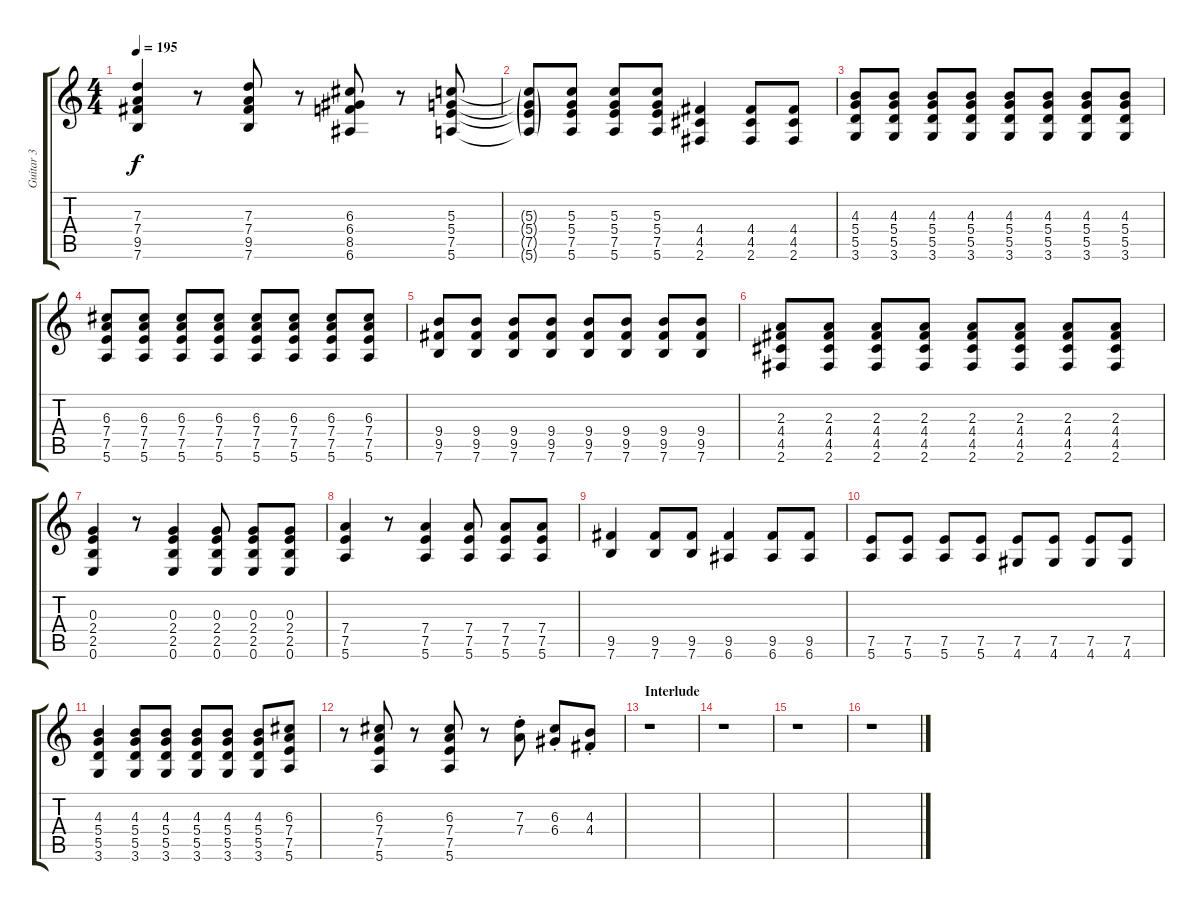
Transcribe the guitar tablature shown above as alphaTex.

\track ("Guitar 3" "Guitar 3") {instrument electricguitarclean}
\staff {score tabs}
\tuning (E4 B3 G3 D3 A2 E2) {hide}
\ts (4 4)
\tempo 195
\clef g2
\ks c
(7.3 7.4 9.5 7.6).4{dy f} r.8 (7.3 7.4 9.5 7.6).8 r.8 (6.3 6.4 8.5 6.6).8 r.8 (5.3 5.4 7.5 5.6).8 |
(5.3{g t} 5.4{g t} 7.5{g t} 5.6{g t}).8 (5.3 5.4 7.5 5.6).8 (5.3 5.4 7.5 5.6).8 (5.3 5.4 7.5 5.6).8 (4.4 4.5 2.6).4 (4.4 4.5 2.6).8 (4.4 4.5 2.6).8 |
(4.3 5.4 5.5 3.6).8 (4.3 5.4 5.5 3.6).8 (4.3 5.4 5.5 3.6).8 (4.3 5.4 5.5 3.6).8 (4.3 5.4 5.5 3.6).8 (4.3 5.4 5.5 3.6).8 (4.3 5.4 5.5 3.6).8 (4.3 5.4 5.5 3.6).8 |
(6.3 7.4 7.5 5.6).8 (6.3 7.4 7.5 5.6).8 (6.3 7.4 7.5 5.6).8 (6.3 7.4 7.5 5.6).8 (6.3 7.4 7.5 5.6).8 (6.3 7.4 7.5 5.6).8 (6.3 7.4 7.5 5.6).8 (6.3 7.4 7.5 5.6).8 |
(9.4 9.5 7.6).8 (9.4 9.5 7.6).8 (9.4 9.5 7.6).8 (9.4 9.5 7.6).8 (9.4 9.5 7.6).8 (9.4 9.5 7.6).8 (9.4 9.5 7.6).8 (9.4 9.5 7.6).8 |
(2.3 4.4 4.5 2.6).8 (2.3 4.4 4.5 2.6).8 (2.3 4.4 4.5 2.6).8 (2.3 4.4 4.5 2.6).8 (2.3 4.4 4.5 2.6).8 (2.3 4.4 4.5 2.6).8 (2.3 4.4 4.5 2.6).8 (2.3 4.4 4.5 2.6).8 |
(0.3 2.4 2.5 0.6).4 r.8 (0.3 2.4 2.5 0.6).4 (0.3 2.4 2.5 0.6).8 (0.3 2.4 2.5 0.6).8 (0.3 2.4 2.5 0.6).8 |
(7.4 7.5 5.6).4 r.8 (7.4 7.5 5.6).4 (7.4 7.5 5.6).8 (7.4 7.5 5.6).8 (7.4 7.5 5.6).8 |
(9.5 7.6).4 (9.5 7.6).8 (9.5 7.6).8 (9.5 6.6).4 (9.5 6.6).8 (9.5 6.6).8 |
(7.5 5.6).8 (7.5 5.6).8 (7.5 5.6).8 (7.5 5.6).8 (7.5 4.6).8 (7.5 4.6).8 (7.5 4.6).8 (7.5 4.6).8 |
(4.3 5.4 5.5 3.6).4 (4.3 5.4 5.5 3.6).8 (4.3 5.4 5.5 3.6).8 (4.3 5.4 5.5 3.6).8 (4.3 5.4 5.5 3.6).8 (4.3 5.4 5.5 3.6).8 (6.3 7.4 7.5 5.6).8 |
r.8 (6.3 7.4 7.5 5.6).8 r.8 (6.3 7.4 7.5 5.6).8 r.8 (7.3{st} 7.4{st}).8 (6.3{st} 6.4{st}).8 (4.3{st} 4.4{st}).8 |
\section ("" "Interlude")
r.1 |
r.1 |
r.1 |
r.1
